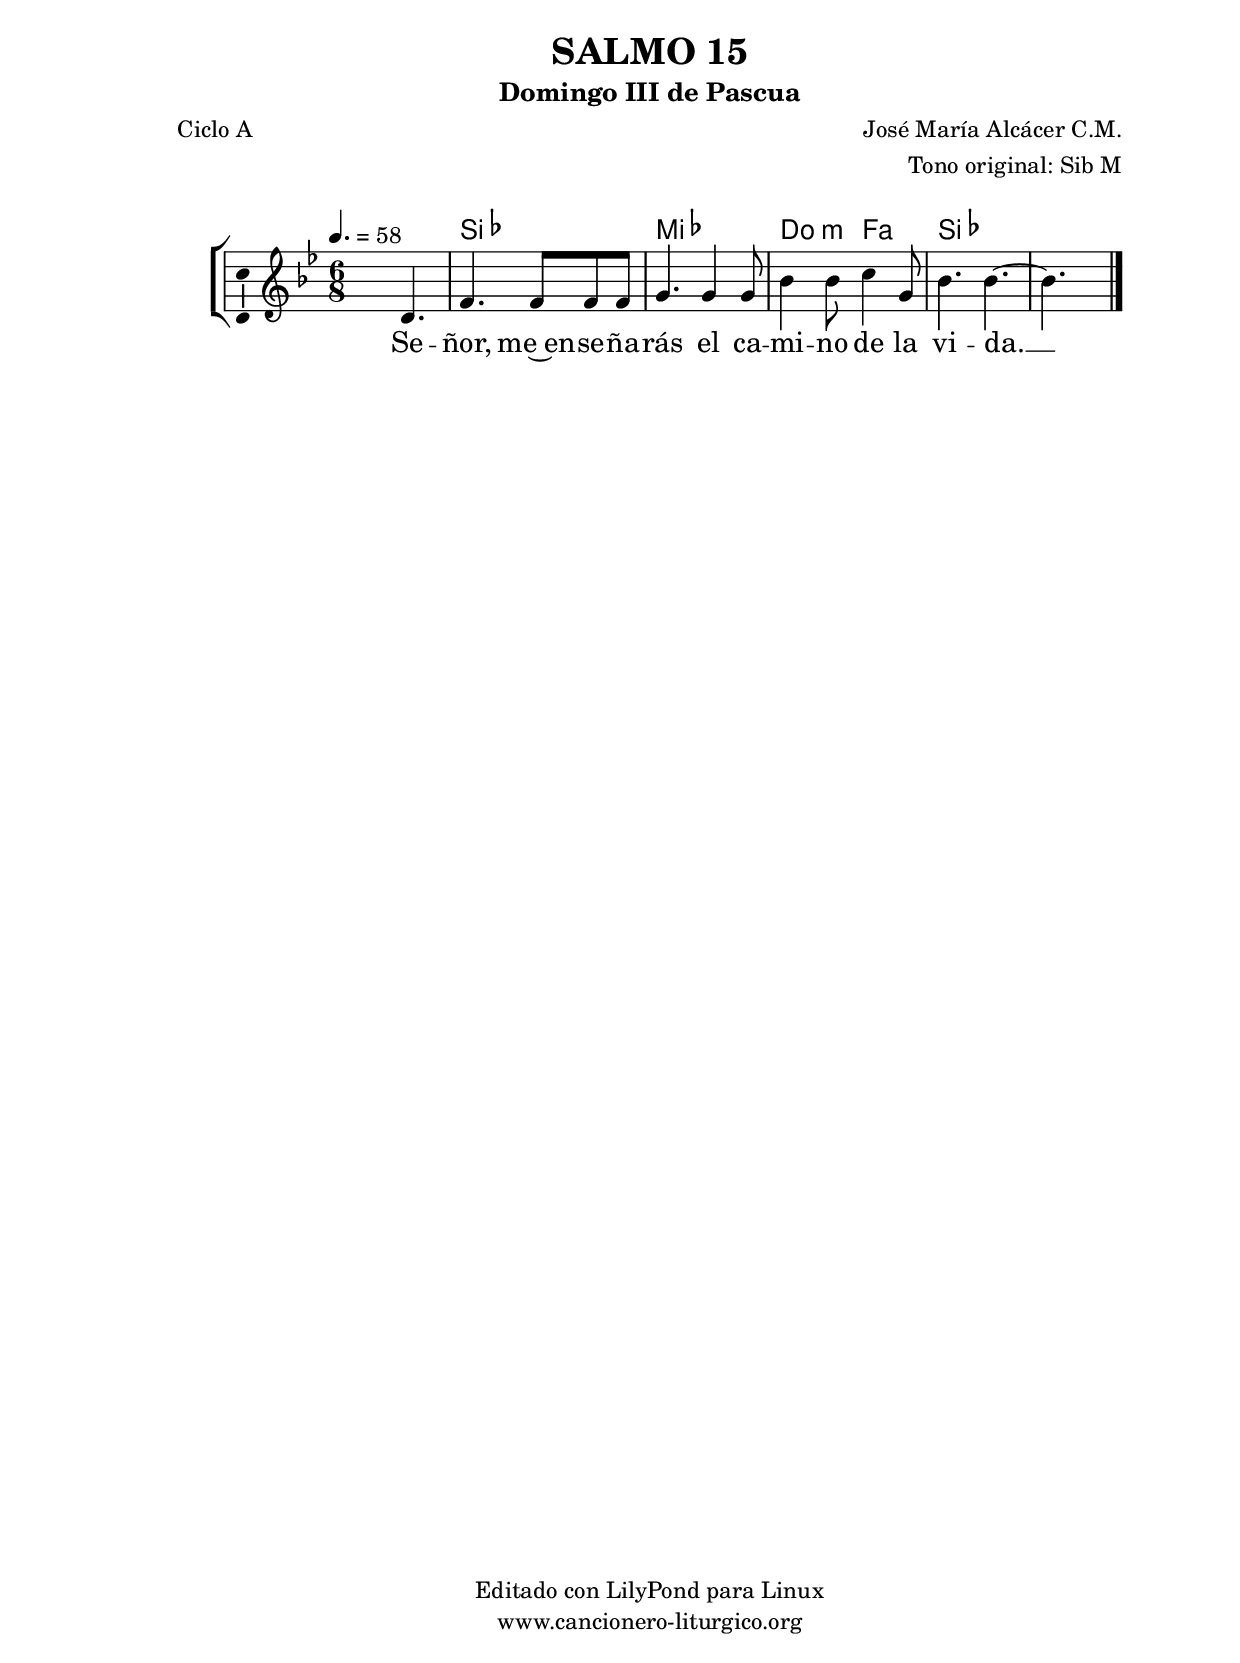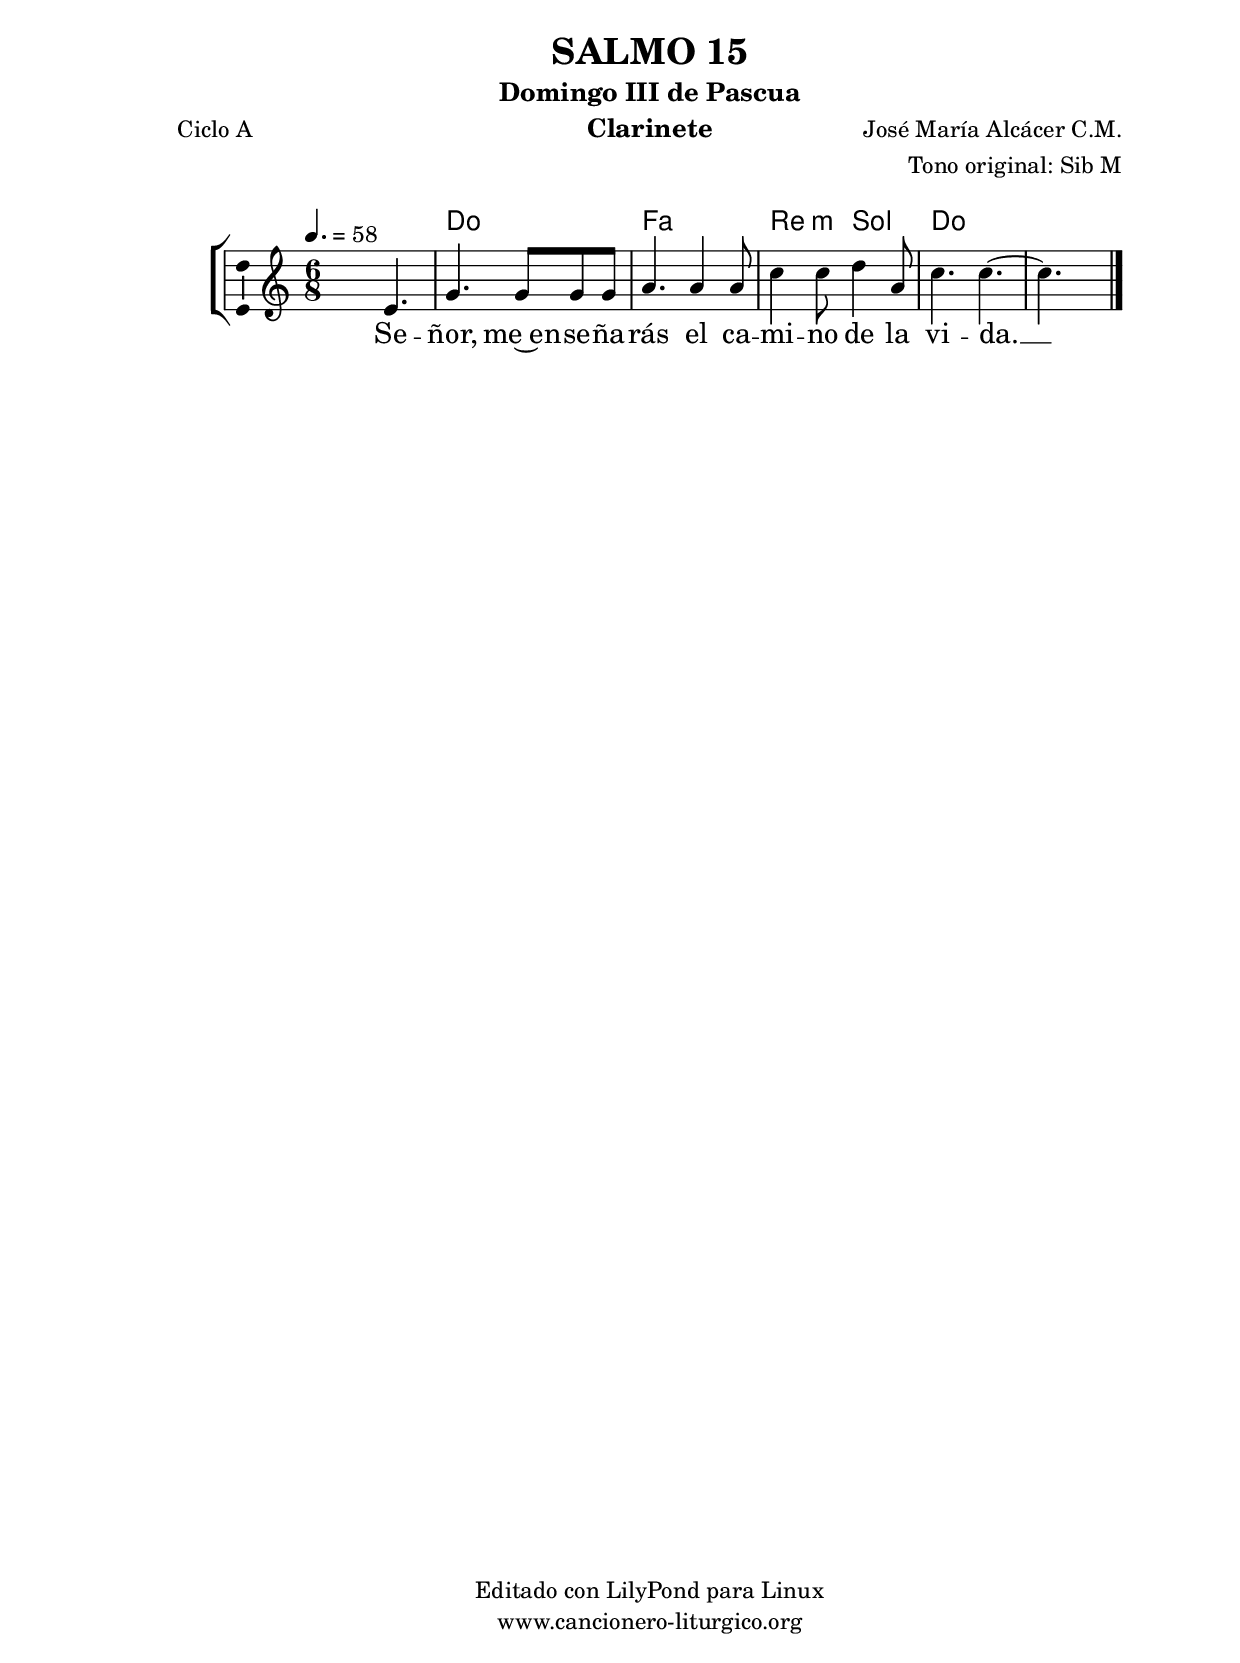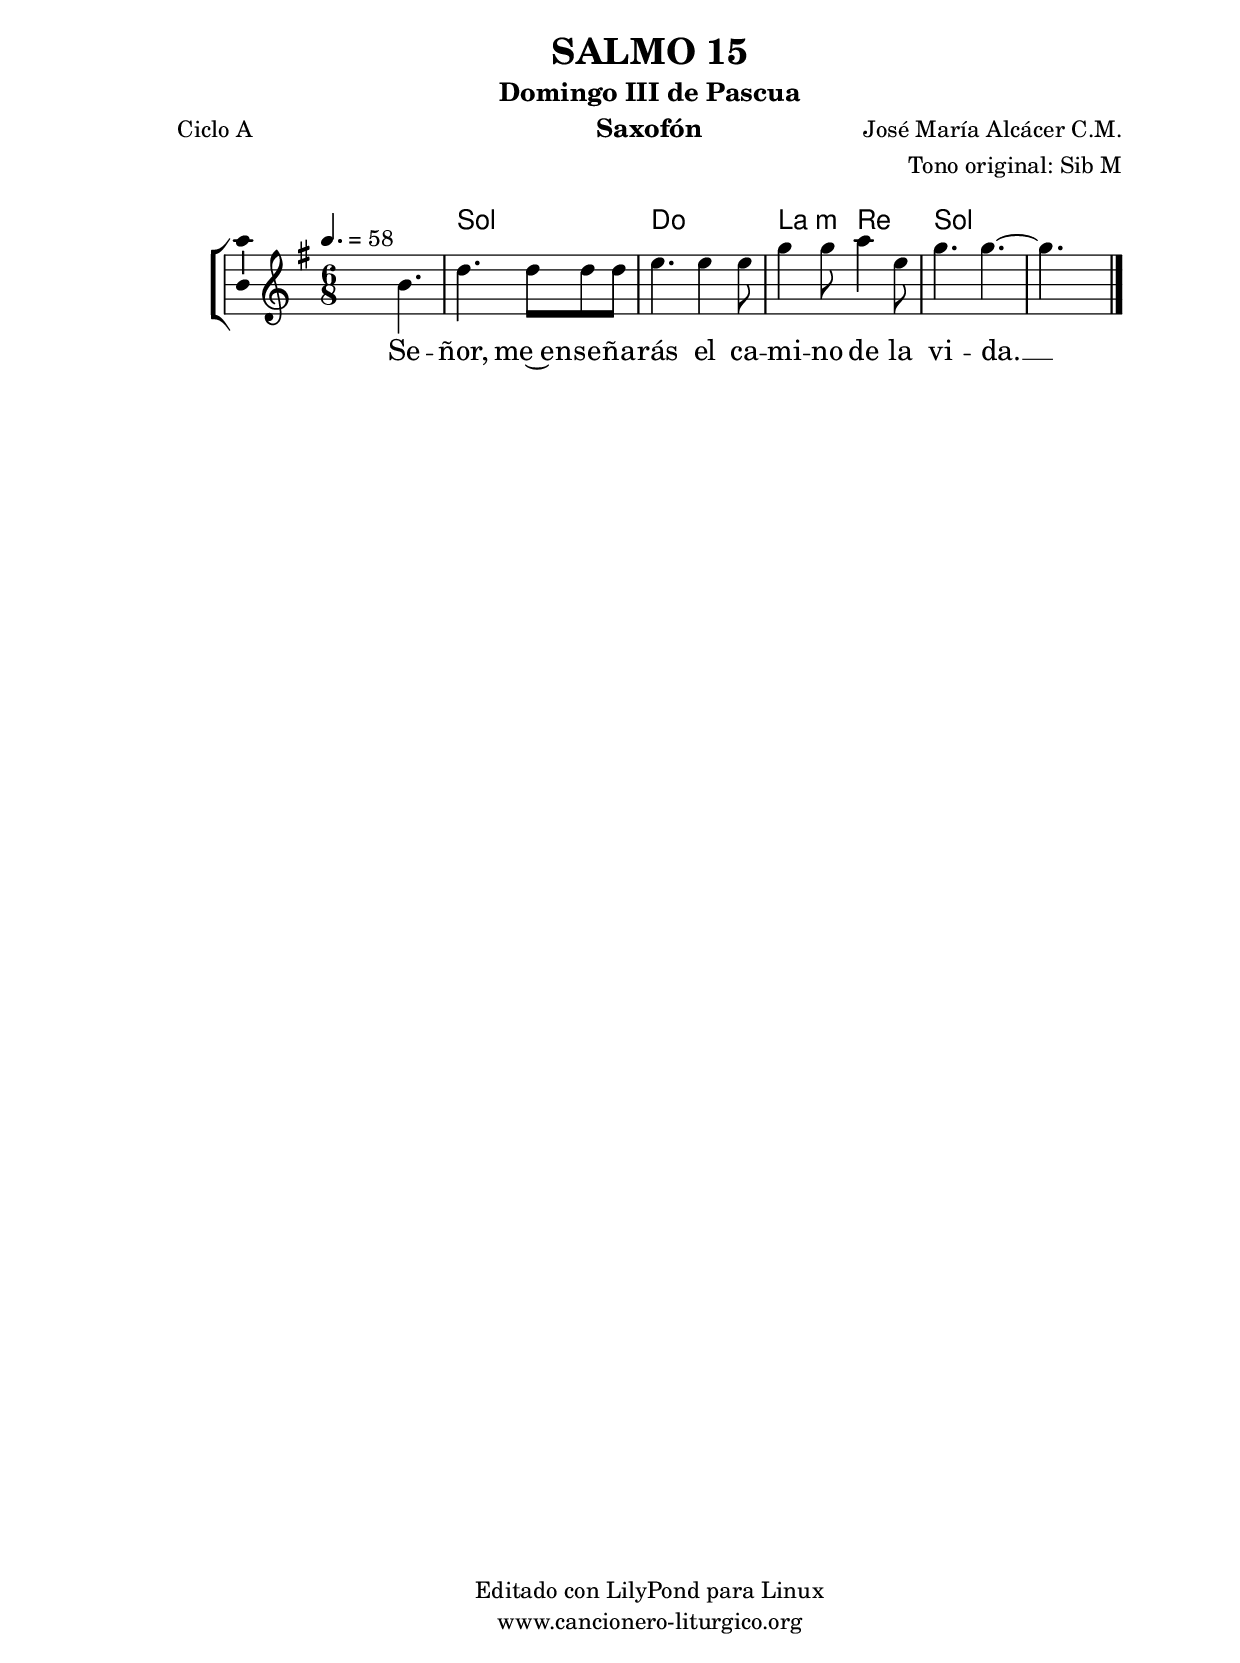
%
%para convertir .midi en .wav:
%timidity filename.midi -Ow -o finename.wav
%
%
%Para convertir de .wav a .mp3:
%lame -h -m j filename.wav
%
%
%para escuchar el midi:
%timidity nombrefichero.midi
%


%versión de lilypond para la que se ha escrito esta partitura:
\version "2.16.0"

	%Tamaño papel
	#(set-default-paper-size "a4")
	%Tamaño partitura
	#(set-global-staff-size 20)
	%No responde al pulsar sobre una nota
	#(ly:set-option 'point-and-click #f)

%parámetros del encabezamiento:
\header {
	title = "SALMO 15"
	subtitle = "Domingo III de Pascua"
	composer = "José María Alcácer C.M."
	poet = "Ciclo A"
	meter = ""
	arranger = "Tono original: Sib M"
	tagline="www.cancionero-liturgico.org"
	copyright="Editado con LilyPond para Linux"
	tiempo = "Pascua"
	usos = "Salmo"
	letra = "Señor, me enseñarás el camino de la vida."
	}

%parámetros asociados al papel:
\paper  {
	oddHeaderMarkup = \markup {\fill-line { \on-the-fly #not-first-page \fromproperty #'header:title \on-the-fly #not-first-page \fromproperty #'header:composer }}
	evenHeaderMarkup = \markup {\fill-line { \fromproperty #'header:composer \fromproperty #'header:title }}
	#(set-paper-size "a4")
	print-page-number = ##f
	first-page-number = 1
	print-first-page-number = ##f
%	head-separation = 3.0 \cm
	top-margin = 2.0 \cm
	bottom-margin = 0.5\cm
%%%	bottom-margin = -1.0\cm
	left-margin = 3.0 \cm
	line-width = 16.0 \cm 
	indent = 8\mm
	interscoreline = 2.\mm
	between-system-space = 15\mm
%	para que las partituras no llenen la hoja:
	ragged-bottom = ##t
%	idem para la última hoja:
	ragged-last-bottom = ##f
%	para que las partituras llenen el ancho del papel:
	ragged-last = ##f
	after-title-space = 2.5 \cm
%page-count=1
%system-count=8

	%Flexible Vertical Spacing
%	markup-markup-spacing =
%	#'((basic-distance . 15) (minimum-distance . 15) (padding . 3))
	markup-system-spacing =
	#'((basic-distance . 15) (minimum-distance . 15) (padding . 3))
	system-system-spacing =
	#'((basic-distance . 15) (minimum-distance . 15) (padding . 3))
	score-system-spacing =
	#'((basic-distance . 15) (minimum-distance . 15) (padding . 5))
%	top-system-spacing = % header
%	#'((basic-distance . 8) (minimum-distance . 0) (padding . 3))
%	top-markup-spacing =
%	#'((basic-distance . 20) (minimum-distance . 20) (padding . 3))
	last-bottom-spacing = % footer
	#'((basic-distance . 5) (minimum-distance . 5) (padding . 3))
%	score-markup-spacing =
%	#'((basic-distance . 16) (minimum-distance . 13) (padding . 3))

	}


%parámetros que afectan a toda la partitura:
global =  {
	%clave de sol (G):
	\clef G
	%armadura:
%	\transpose bes g
	\key bes \major
	\tempo 4.=58
	\set Score.tempoHideNote = ##f
	}


acordes = {
	\italianChords
	\chordmode {
%	\transpose bes g
{

s2.
bes2. ees c4.:m f bes2 s

	}
	}
}

melodia = 
%	\transpose bes g
{
	\relative c'{
	\time 6/8

s4. d4.
f4. f8 f f
g4. g4 g8
bes4 bes8 c4 g8
bes4. bes~
bes4. s4 s8

	\bar "|."
	}
	}


texto = \lyricmode {
Se -- ñor, me~en -- se -- ña -- rás
el ca -- mi -- no de la vi -- da. __
	}


acordesStaff = \context ChordNames = acordesStaff <<
	\set chordChanges = ##t
	\acordes
	>>


vozStaff = \context Voice = vozStaff
\with {\consists "Ambitus_engraver"}
<<
%	\set Staff.instrumentName = ""
%	\set Staff.shortInstrumentName = ""
%	\set Staff.midiInstrument = #"clarinet"
%	\set Staff.midiInstrument = #"cello"
%	\set Staff.midiInstrument = #"flute"
	\set Staff.midiInstrument = #"electric guitar (jazz)"
%	\set Staff.midiInstrument = #"english horn"
%	\set Staff.midiInstrument = #"violin"
%	\set Staff.midiInstrument = #"glockenspiel"
	\set Staff.midiMinimumVolume = #0.7
	\set Staff.midiMaximumVolume = #0.9
	\global
	\melodia
	>>


textoStaff = \context Lyrics = textoStaff <<
	\lyricsto vozStaff \texto
	>>

\book {
	\score {
		\context ChoirStaff {
			\override StaffGroup.SystemStartBracket #'collapse-height = #1
			\override Score.SystemStartBar #'collapse-height = #1
			<<
			\acordesStaff
			\vozStaff
			\textoStaff
			>>
			}
		\layout {
	    		\context {
				\Lyrics
				\override LyricText #'font-size = #2
				}
	   		 \context {
				\Score
				%fontSize = #3
				\override StaffSymbol #'staff-space = #(magstep +3)
				%\override Beam #'thickness = #0.55
				%\override SpacingSpanner #'spacing-increment = #1.0
				%\override Slur #'height-limit = #1.5
				}
			}
		}
	\score {
		\unfoldRepeats
		\context ChoirStaff {
			<<
			\acordesStaff
			\vozStaff
			>>
			}
		\midi {
	  		\context {
	  			\Score
				tempoWholesPerMinute = #(ly:make-moment 70 4)
				}
			}
		}
	}

%Partitura para clarinete
#(define output-suffix "C")
\book {
	\header{
		instrument = "Clarinete"
		}
	\score {
		\context ChoirStaff {
			\override StaffGroup.SystemStartBracket #'collapse-height = #1
			\override Score.SystemStartBar #'collapse-height = #1
\transpose c d
			<<
			\acordesStaff
			\vozStaff
			\textoStaff
			>>
			}
		\layout {
	    		\context {
				\Lyrics
				\override LyricText #'font-size = #2
				}
	   		 \context {
				\Score
				%fontSize = #3
				\override StaffSymbol #'staff-space = #(magstep +3)
				%\override Beam #'thickness = #0.55
				%\override SpacingSpanner #'spacing-increment = #1.0
				%\override Slur #'height-limit = #1.5
				}
			}
		}
	}

%Partitura para saxofón
#(define output-suffix "S")
\book {
	\header{
		instrument = "Saxofón"
		}
	\score {
		\context ChoirStaff {
			\override StaffGroup.SystemStartBracket #'collapse-height = #1
			\override Score.SystemStartBar #'collapse-height = #1
\transpose c a
			<<
			\acordesStaff
			\vozStaff
			\textoStaff
			>>
			}
		\layout {
	    		\context {
				\Lyrics
				\override LyricText #'font-size = #2
				}
	   		 \context {
				\Score
				%fontSize = #3
				\override StaffSymbol #'staff-space = #(magstep +3)
				%\override Beam #'thickness = #0.55
				%\override SpacingSpanner #'spacing-increment = #1.0
				%\override Slur #'height-limit = #1.5
				}
			}
		}
	}

